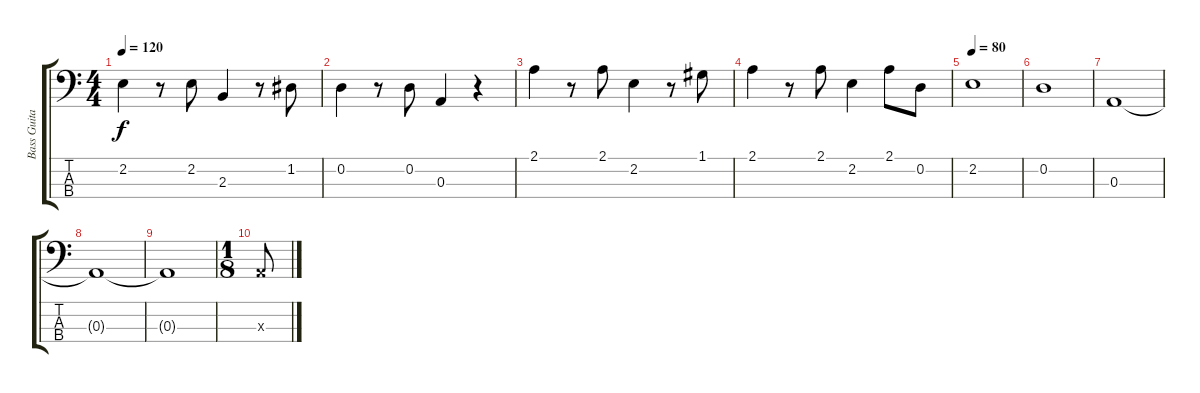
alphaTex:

\track ("Bass Guitar" "Bass Guita") {instrument electricbassfinger}
\staff {score tabs}
\tuning (G2 D2 A1 E1) {hide}
\ts (4 4)
\tempo 120
\clef f4
\ks c
2.2.4{dy f} r.8 2.2.8 2.3.4 r.8 1.2.8 |
0.2.4 r.8 0.2.8 0.3.4 r.4 |
2.1.4 r.8 2.1.8 2.2.4 r.8 1.1.8 |
2.1.4 r.8 2.1.8 2.2.4 2.1.8 0.2.8 |
\tempo 80
2.2.1 |
0.2.1 |
0.3.1 |
0.3{t}.1 |
0.3{t}.1 |
\ts (1 8)
0.3{x}.8
